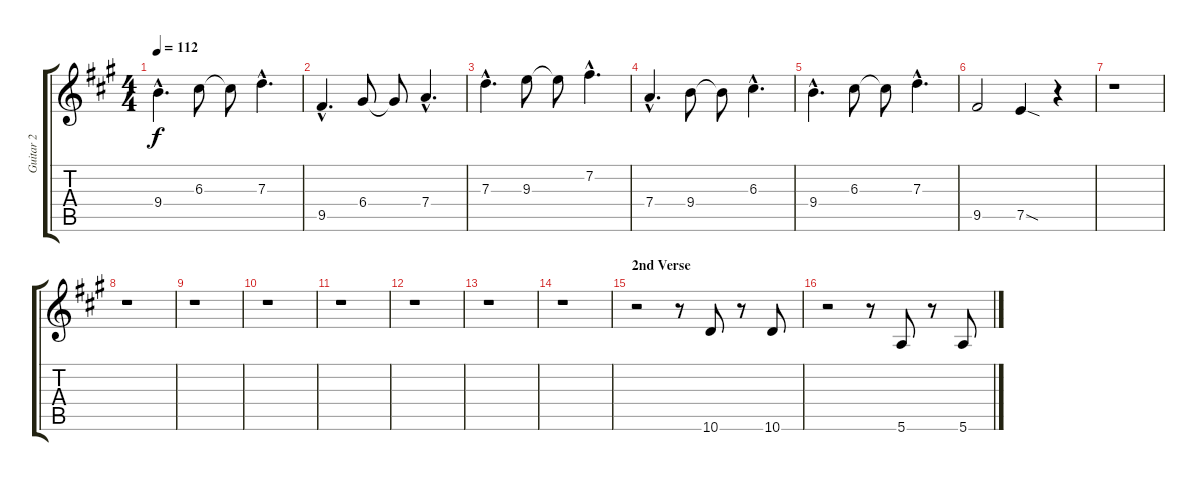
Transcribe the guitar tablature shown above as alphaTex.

\track ("Guitar 2" "Guitar 2") {instrument distortionguitar}
\staff {score tabs}
\tuning (E4 B3 G3 D3 A2 E2) {hide}
\ts (4 4)
\tempo 112
\clef g2
\ks a
9.4{hac}.4{d dy f} 6.3.8 6.3{t}.8 7.3{hac}.4{d} |
9.5{hac}.4{d} 6.4.8 6.4{t}.8 7.4{hac}.4{d} |
7.3{hac}.4{d instrument distortionguitar} 9.3.8 9.3{t}.8 7.2{hac}.4{d} |
7.4{hac}.4{d} 9.4.8 9.4{t}.8 6.3{hac}.4{d} |
9.4{hac}.4{d} 6.3.8 6.3{t}.8 7.3{hac}.4{d} |
9.5.2 7.5{sod}.4 r.4 |
r.1 |
r.1 |
r.1 |
r.1 |
r.1 |
r.1 |
r.1 |
r.1 |
\section ("" "2nd Verse")
r.2{instrument electricguitarclean} r.8 10.6.8 r.8 10.6.8 |
r.2 r.8 5.6.8 r.8 5.6{sl}.8
